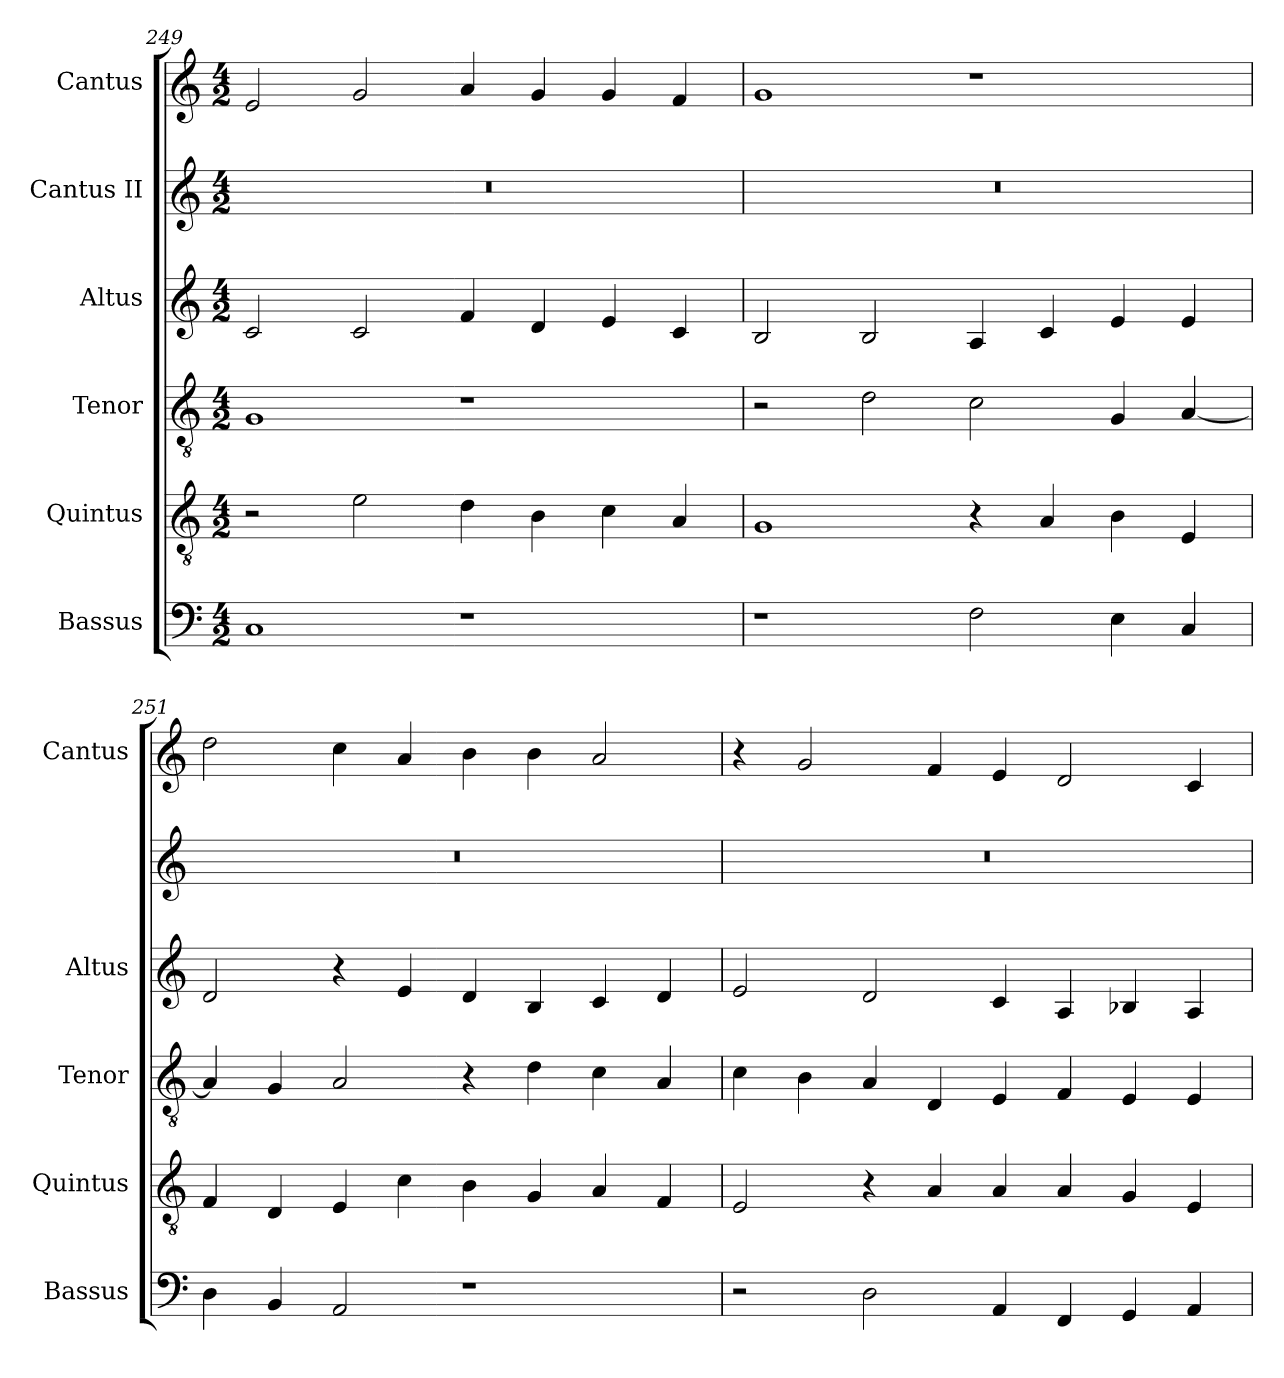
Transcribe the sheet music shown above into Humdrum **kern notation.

**kern	**kern	**kern	**kern	**kern	**kern
*part6	*part5	*part4	*part3	*part2	*part1
*staff6	*staff5	*staff4	*staff3	*staff2	*staff1
*I"Bassus	*I"Quintus	*I"Tenor	*I"Altus	*I"Cantus II	*I"Cantus
*I'Bassus	*I'Quintus	*I'Tenor	*I'Altus	*	*I'Cantus
*clefF4	*clefGv2	*clefGv2	*clefG2	*clefG2	*clefG2
*k[]	*k[]	*k[]	*k[]	*k[]	*k[]
*C:	*C:	*C:	*C:	*C:	*C:
*M4/2	*M4/2	*M4/2	*M4/2	*M4/2	*M4/2
=249	=249	=249	=249	=249	=249
1C	2r	1G	2c/	0r	2e/
.	2e\	.	2c/	.	2g/
1r	4d\	1r	4f/	.	4a/
.	4B\	.	4d/	.	4g/
.	4c\	.	4e/	.	4g/
.	4A/	.	4c/	.	4f/
=250	=250	=250	=250	=250	=250
1r	1G	2r	2B/	0r	1g
.	.	2d\	2B/	.	.
2F\	4r	2c\	4A/	.	1r
.	4A/	.	4c/	.	.
4E\	4B\	4G/	4e/	.	.
4C/	4E/	[<4A/	4e/	.	.
=251	=251	=251	=251	=251	=251
4D\	4F/	4A/]	2d/	0r	2dd\
4BB/	4D/	4G/	.	.	.
2AA/	4E/	2A/	4r	.	4cc\
.	4c\	.	4e/	.	4a/
1r	4B\	4r	4d/	.	4b\
.	4G/	4d\	4B/	.	4b\
.	4A/	4c\	4c/	.	2a/
.	4F/	4A/	4d/	.	.
=252	=252	=252	=252	=252	=252
2r	2E/	4c\	2e/	0r	4r
.	.	4B\	.	.	2g/
2D\	4r	4A/	2d/	.	.
.	4A/	4D/	.	.	4f/
4AA/	4A/	4E/	4c/	.	4e/
4FF/	4A/	4F/	4A/	.	2d/
4GG/	4G/	4E/	4B-X/	.	.
4AA/	4E/	4E/	4A/	.	4c/
=	=	=	=	=	=
*-	*-	*-	*-	*-	*-
